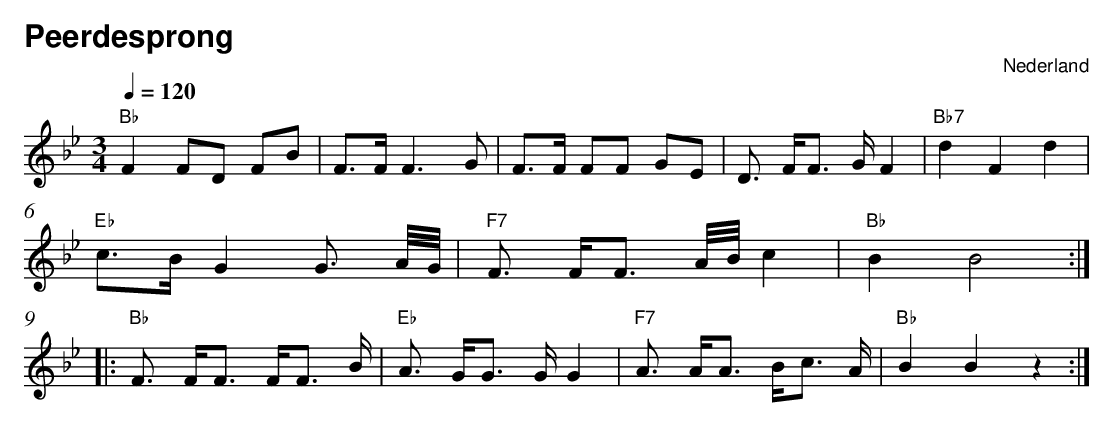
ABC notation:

X:1
T:Peerdesprong
O:Nederland
M:3/4
L:1/8
Q:1/4=120
K:Bb
V:1
"Bb" F2 FD FB |F3/2F/F3 G|F3/2F/ FF GE |D3/2 F/F3/2 G/F2 |
"Bb7" d2 F2 d2 |"Eb" c3/2B/ G2 G3/2 A/4G/4|"F7" F3/2 F/F3/2 A/4B/4c2 |"Bb" B2 B4 :|:
"Bb" F3/2 F/F3/2 F/F3/2 B/|"Eb" A3/2 G/G3/2 G/G2 |"F7" A3/2 A/A3/2 B/c3/2 A/|"Bb" B2 B2 z2 :|
